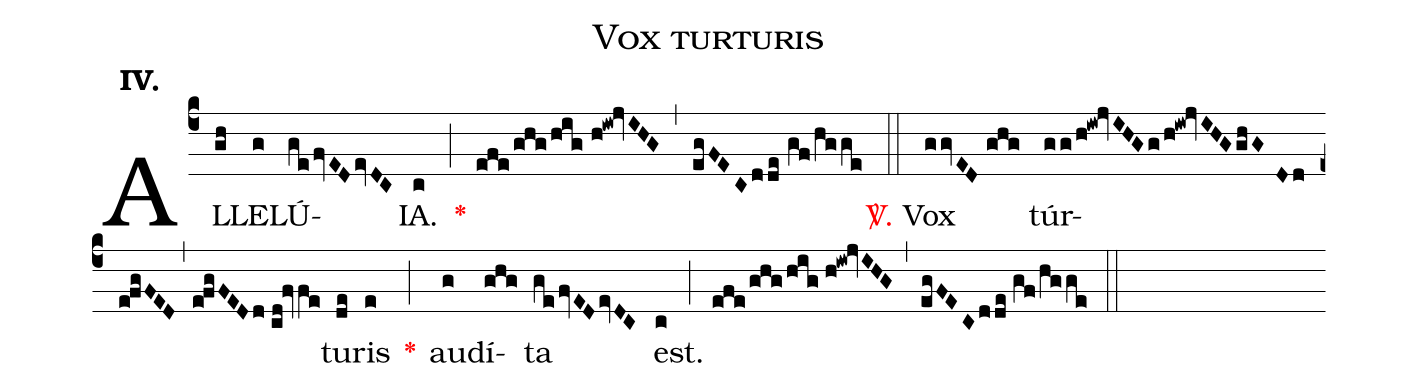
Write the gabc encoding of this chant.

name:Vox turturis;
mode:IV.;
office-part:Alleluia;
%%
(c4) AL(gh)LE(g)LÚ(ge/fvED/evDC)IA.(c) <v>\red{*}</v>(;) (efe/ghg/hig//h!iw!jvIHG) (,) (egFEC/dde//gf/hgge) (::) <v>\red{\Vbar.}</v> Vox(ggvED//ghg) túr(gg/h!iw!jvIHG/g/h!iw!jvIHG/ghGD/d/e!fgFED,e!fgFED/d//cd!fvfe)tu(de)ris(e) <v>\red{*}</v>(;) au(g)dí(ghg)ta(ge/fvED/evDC) est.(c) (;) (efe/ghg/hig//h!iw!jvIHG) (,) (egFEC/dde//gf/hgge) (::)
